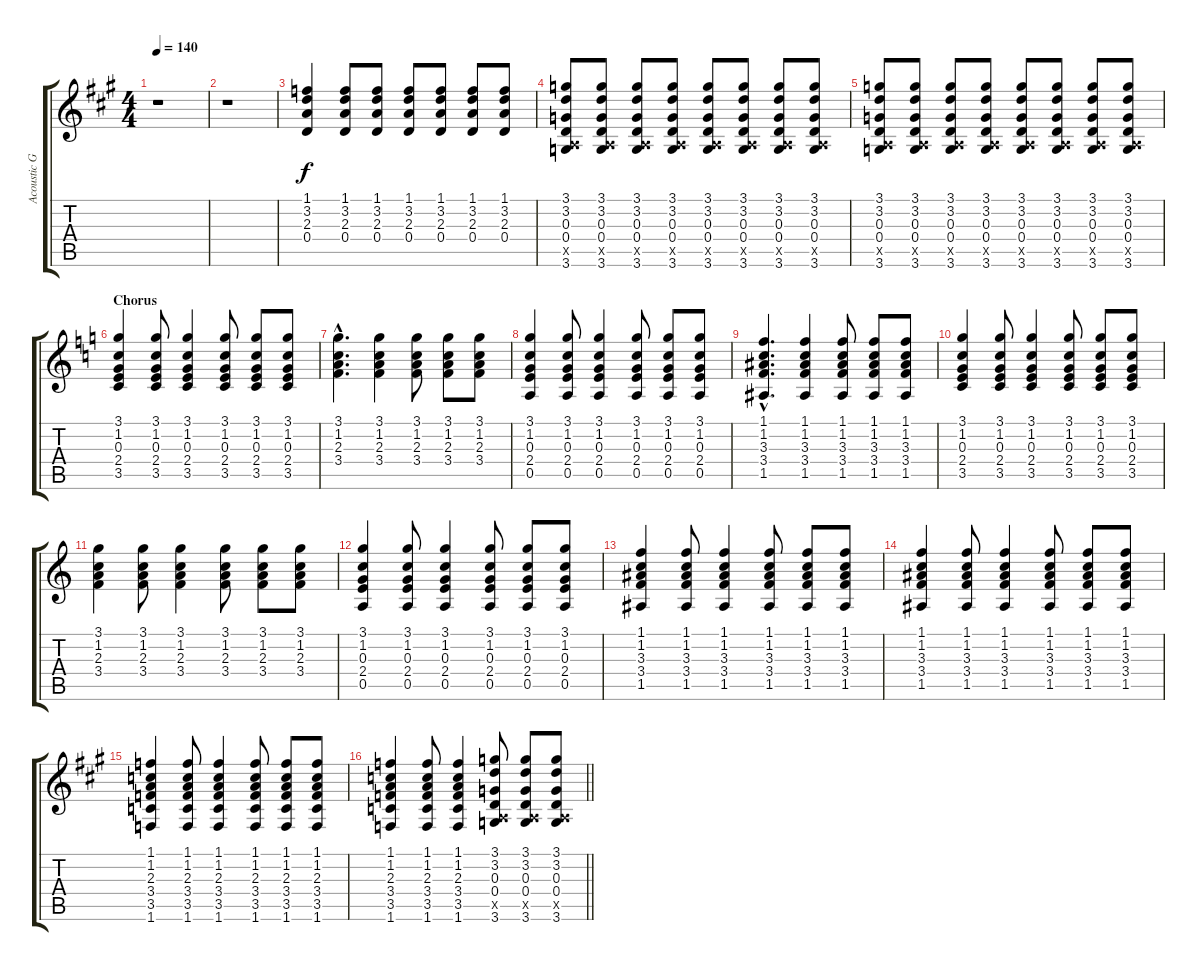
\track ("Acoustic Guitar" "Acoustic G") {instrument acousticguitarsteel}
\staff {score tabs}
\tuning (E4 B3 G3 D3 A2 E2) {hide}
\ts (4 4)
\tempo 140
\clef g2
\ks a
r.1{dy f} |
r.1 |
(1.1 3.2 2.3 0.4).4 (1.1 3.2 2.3 0.4).8 (1.1 3.2 2.3 0.4).8 (1.1 3.2 2.3 0.4).8 (1.1 3.2 2.3 0.4).8 (1.1 3.2 2.3 0.4).8 (1.1 3.2 2.3 0.4).8 |
(3.1 3.2 0.3 0.4 0.5{x} 3.6).8 (3.1 3.2 0.3 0.4 0.5{x} 3.6).8 (3.1 3.2 0.3 0.4 0.5{x} 3.6).8 (3.1 3.2 0.3 0.4 0.5{x} 3.6).8 (3.1 3.2 0.3 0.4 0.5{x} 3.6).8 (3.1 3.2 0.3 0.4 0.5{x} 3.6).8 (3.1 3.2 0.3 0.4 0.5{x} 3.6).8 (3.1 3.2 0.3 0.4 0.5{x} 3.6).8 |
(3.1 3.2 0.3 0.4 0.5{x} 3.6).8 (3.1 3.2 0.3 0.4 0.5{x} 3.6).8 (3.1 3.2 0.3 0.4 0.5{x} 3.6).8 (3.1 3.2 0.3 0.4 0.5{x} 3.6).8 (3.1 3.2 0.3 0.4 0.5{x} 3.6).8 (3.1 3.2 0.3 0.4 0.5{x} 3.6).8 (3.1 3.2 0.3 0.4 0.5{x} 3.6).8 (3.1 3.2 0.3 0.4 0.5{x} 3.6).8 |
\section ("" "Chorus")
\ks c
(3.1 1.2 0.3 2.4 3.5).4 (3.1 1.2 0.3 2.4 3.5).8 (3.1 1.2 0.3 2.4 3.5).4 (3.1 1.2 0.3 2.4 3.5).8 (3.1 1.2 0.3 2.4 3.5).8 (3.1 1.2 0.3 2.4 3.5).8 |
(3.1{hac} 1.2{hac} 2.3{hac} 3.4{hac}).4{d} (3.1 1.2 2.3 3.4).4 (3.1 1.2 2.3 3.4).8 (3.1 1.2 2.3 3.4).8 (3.1 1.2 2.3 3.4).8 |
(3.1 1.2 0.3 2.4 0.5).4 (3.1 1.2 0.3 2.4 0.5).8 (3.1 1.2 0.3 2.4 0.5).4 (3.1 1.2 0.3 2.4 0.5).8 (3.1 1.2 0.3 2.4 0.5).8 (3.1 1.2 0.3 2.4 0.5).8 |
(1.1{hac} 1.2{hac} 3.3{hac} 3.4{hac} 1.5{hac}).4{d} (1.1 1.2 3.3 3.4 1.5).4 (1.1 1.2 3.3 3.4 1.5).8 (1.1 1.2 3.3 3.4 1.5).8 (1.1 1.2 3.3 3.4 1.5).8 |
(3.1 1.2 0.3 2.4 3.5).4 (3.1 1.2 0.3 2.4 3.5).8 (3.1 1.2 0.3 2.4 3.5).4 (3.1 1.2 0.3 2.4 3.5).8 (3.1 1.2 0.3 2.4 3.5).8 (3.1 1.2 0.3 2.4 3.5).8 |
(3.1 1.2 2.3 3.4).4 (3.1 1.2 2.3 3.4).8 (3.1 1.2 2.3 3.4).4 (3.1 1.2 2.3 3.4).8 (3.1 1.2 2.3 3.4).8 (3.1 1.2 2.3 3.4).8 |
(3.1 1.2 0.3 2.4 0.5).4 (3.1 1.2 0.3 2.4 0.5).8 (3.1 1.2 0.3 2.4 0.5).4 (3.1 1.2 0.3 2.4 0.5).8 (3.1 1.2 0.3 2.4 0.5).8 (3.1 1.2 0.3 2.4 0.5).8 |
(1.1 1.2 3.3 3.4 1.5).4 (1.1 1.2 3.3 3.4 1.5).8 (1.1 1.2 3.3 3.4 1.5).4 (1.1 1.2 3.3 3.4 1.5).8 (1.1 1.2 3.3 3.4 1.5).8 (1.1 1.2 3.3 3.4 1.5).8 |
(1.1 1.2 3.3 3.4 1.5).4 (1.1 1.2 3.3 3.4 1.5).8 (1.1 1.2 3.3 3.4 1.5).4 (1.1 1.2 3.3 3.4 1.5).8 (1.1 1.2 3.3 3.4 1.5).8 (1.1 1.2 3.3 3.4 1.5).8 |
\ks a
(1.1 1.2 2.3 3.4 3.5 1.6).4 (1.1 1.2 2.3 3.4 3.5 1.6).8 (1.1 1.2 2.3 3.4 3.5 1.6).4 (1.1 1.2 2.3 3.4 3.5 1.6).8 (1.1 1.2 2.3 3.4 3.5 1.6).8 (1.1 1.2 2.3 3.4 3.5 1.6).8 |
\barLineRight lightlight
(1.1 1.2 2.3 3.4 3.5 1.6).4 (1.1 1.2 2.3 3.4 3.5 1.6).8 (1.1 1.2 2.3 3.4 3.5 1.6).4 (3.1 3.2 0.3 0.4 0.5{x} 3.6).8 (3.1 3.2 0.3 0.4 0.5{x} 3.6).8 (3.1 3.2 0.3 0.4 0.5{x} 3.6).8
